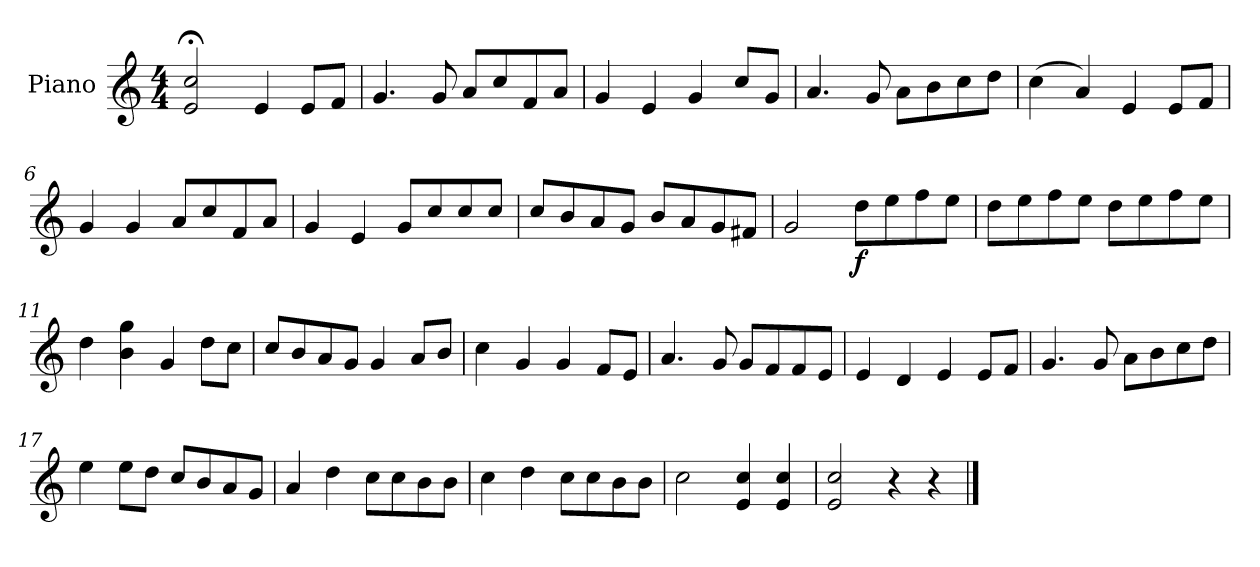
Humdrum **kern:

**kern	**dynam
*part1	*part1
*staff1	*staff1
*I"Piano	*
*I'Pno.	*
*clefG2	*
*k[]	*
*M4/4	*
=1	=1
2e;</ 2cc;</	.
4e/	.
8e/L	.
8f/J	.
=2	=2
4.g/	.
8g/	.
8a/L	.
8cc/	.
8f/	.
8a/J	.
=3	=3
4g/	.
4e/	.
4g/	.
8cc/L	.
8g/J	.
=4	=4
4.a/	.
8g/	.
8a\L	.
8b\	.
8cc\	.
8dd\J	.
=5	=5
(>4cc\	.
4a/)	.
4e/	.
8e/L	.
8f/J	.
=6	=6
4g/	.
4g/	.
8a/L	.
8cc/	.
8f/	.
8a/J	.
=7	=7
4g/	.
4e/	.
8g/L	.
8cc/	.
8cc/	.
8cc/J	.
!!LO:LB:g=z
=8	=8
8cc/L	.
8b/	.
8a/	.
8g/J	.
8b/L	.
8a/	.
8g/	.
8f#X/J	.
=9	=9
2g/	.
!	!LO:DY:b
8dd\L	f
8ee\	.
8ff\	.
8ee\J	.
=10	=10
8dd\L	.
8ee\	.
8ff\	.
8ee\J	.
8dd\L	.
8ee\	.
8ff\	.
8ee\J	.
=11	=11
4dd\	.
4b\ 4gg\	.
4g/	.
8dd\L	.
8cc\J	.
=12	=12
8cc/L	.
8b/	.
8a/	.
8g/J	.
4g/	.
8a/L	.
8b/J	.
=13	=13
4cc\	.
4g/	.
4g/	.
8f/L	.
8e/J	.
!!LO:LB:g=z
=14	=14
4.a/	.
8g/	.
8g/L	.
8f/	.
8f/	.
8e/J	.
!!LO:LB:g=z
=15	=15
4e/	.
4d/	.
4e/	.
8e/L	.
8f/J	.
=16	=16
4.g/	.
8g/	.
8a\L	.
8b\	.
8cc\	.
8dd\J	.
=17	=17
4ee\	.
8ee\L	.
8dd\J	.
8cc/L	.
8b/	.
8a/	.
8g/J	.
=18	=18
4a/	.
4dd\	.
8cc\L	.
8cc\	.
8b\	.
8b\J	.
=19	=19
4cc\	.
4dd\	.
8cc\L	.
8cc\	.
8b\	.
8b\J	.
=20	=20
2cc\	.
4e/ 4cc/	.
4e/ 4cc/	.
=21	=21
2e/ 2cc/	.
4r	.
4r	.
==	==
*-	*-
